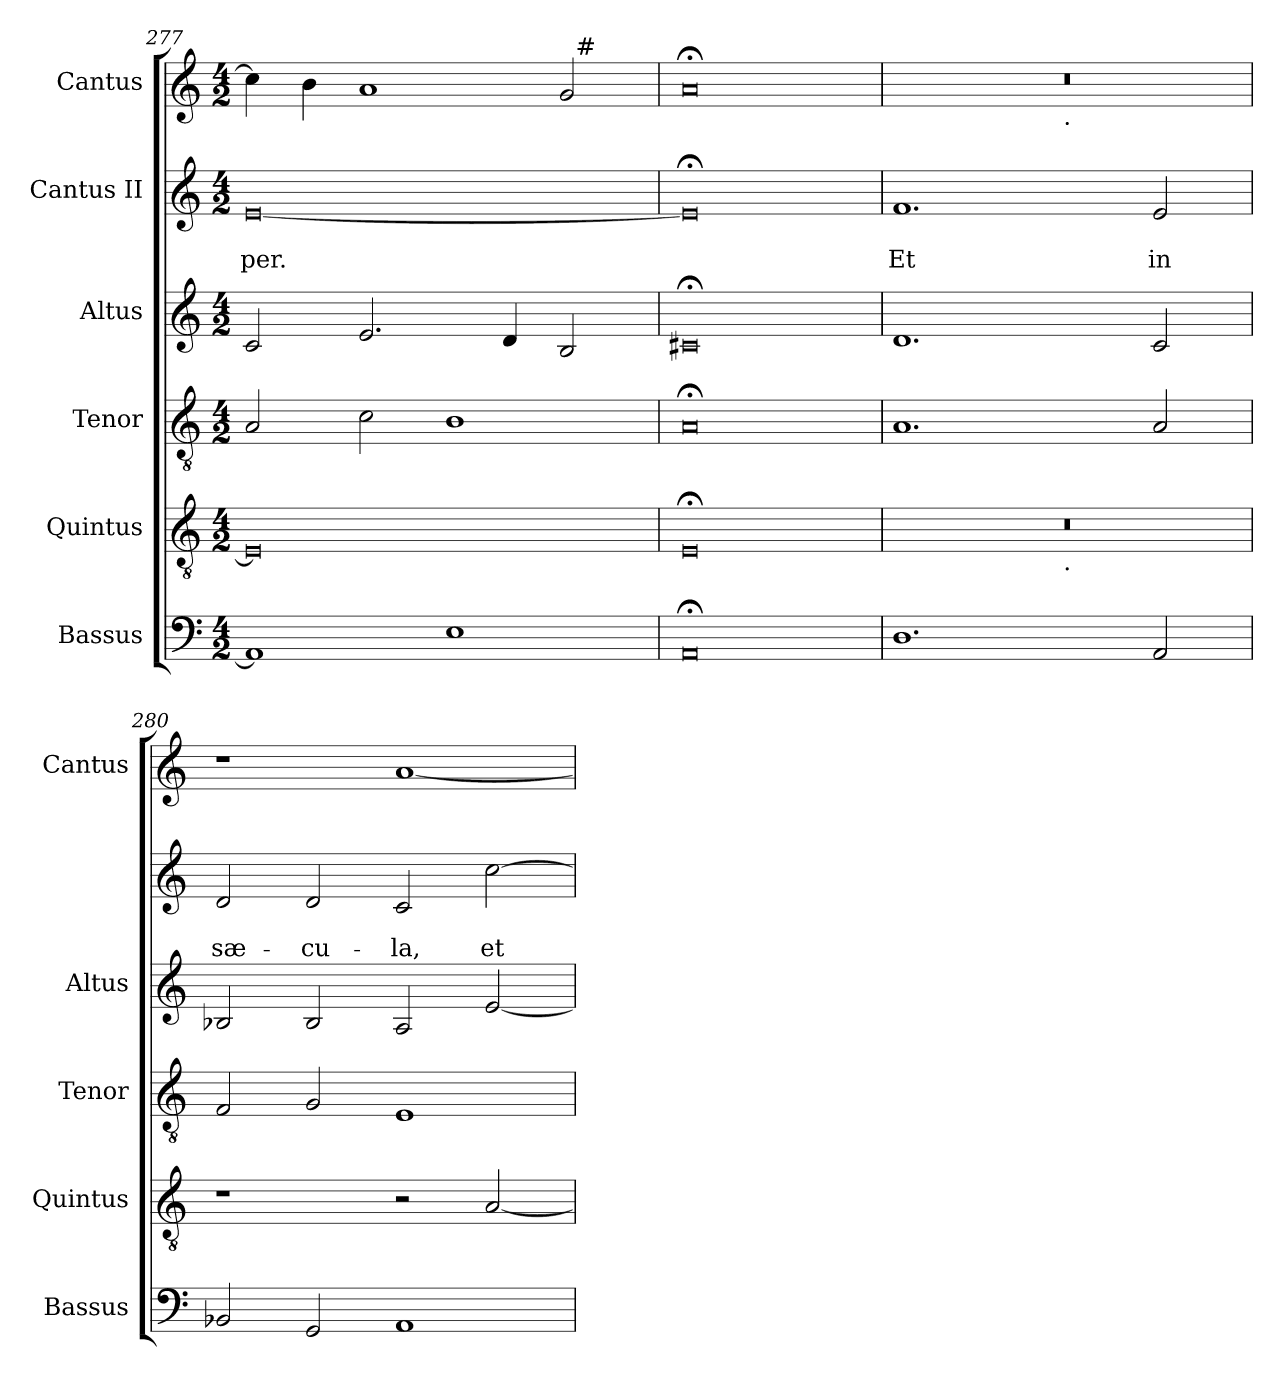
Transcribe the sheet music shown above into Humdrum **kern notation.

**kern	**kern	**kern	**kern	**kern	**text	**text	**kern
*part6	*part5	*part4	*part3	*part2	*part2	*part2	*part1
*staff6	*staff5	*staff4	*staff3	*staff2	*staff2	*staff2	*staff1
*I"Bassus	*I"Quintus	*I"Tenor	*I"Altus	*I"Cantus II	*	*	*I"Cantus
*I'Bassus	*I'Quintus	*I'Tenor	*I'Altus	*	*	*	*I'Cantus
*clefF4	*clefGv2	*clefGv2	*clefG2	*clefG2	*	*	*clefG2
*k[]	*k[]	*k[]	*k[]	*k[]	*	*	*k[]
*C:	*C:	*C:	*C:	*C:	*	*	*C:
*M4/2	*M4/2	*M4/2	*M4/2	*M4/2	*	*	*M4/2
=277	=277	=277	=277	=277	=277	=277	=277
!	!	!	!	!	!	!LO:LY:b	!
*	*	*	*	*	*	*	*^
1AA]	0E]	2A/	2c/	[<0e	.	-per.	4cc\]	1ryy
.	.	.	.	.	.	.	4b\	.
.	.	2c\	2.e/	.	.	.	1a	.
1E	.	1B	.	.	.	.	.	2ryy
.	.	.	4d/	.	.	.	.	.
.	.	.	2B/	.	.	.	2g/	32ryy
!	!	!	!	!	!	!	!	!LO:TX:a:t=#
.	.	.	.	.	.	.	.	4...ryy
*	*	*	*	*	*	*	*v	*v
=278	=278	=278	=278	=278	=278	=278	=278
0AA;	0E;	0A;	0c#X;<	0e;<]	.	.	0a;<
=279	=279	=279	=279	=279	=279	=279	=279
!	!	!	!	!	!	!LO:LY:b	!
*	*^	*	*	*	*	*	*^
1.D	0r	2ryy	1.A	1.d	1.f	.	Et	0r	2ryy
.	.	4...ryy	.	.	.	.	.	.	4...ryy
!	!	!	!	!	!	!	!	!	!LO:TX:b:t=.
!	!	!LO:TX:b:t=.	!	!	!	!	!	!	!
.	.	1ryy	.	.	.	.	.	.	1ryy
!	!	!	!	!	!	!	!LO:LY:b	!	!
2AA/	.	.	2A/	2c/	2e/	.	in	.	.
.	.	32ryy	.	.	.	.	.	.	32ryy
=280	=280	=280	=280	=280	=280	=280	=280	=280	=280
!	!	!	!	!	!	!	!LO:LY:b	!	!
*	*v	*v	*	*	*	*	*	*v	*v
2BB-X/	1r	2F/	2B-X/	2d/	.	sæ-	1r
!	!	!	!	!	!	!LO:LY:b	!
2GG/	.	2G/	2B-/	2d/	.	-cu-	.
!	!	!	!	!	!	!LO:LY:b	!
1AA	2r	1E	2A/	2c/	.	-la,	[>1a
!	!	!	!	!	!	!LO:LY:b	!
.	[>2A/	.	[>2e/	[>2cc\	.	et	.
=	=	=	=	=	=	=	=
*-	*-	*-	*-	*-	*-	*-	*-
